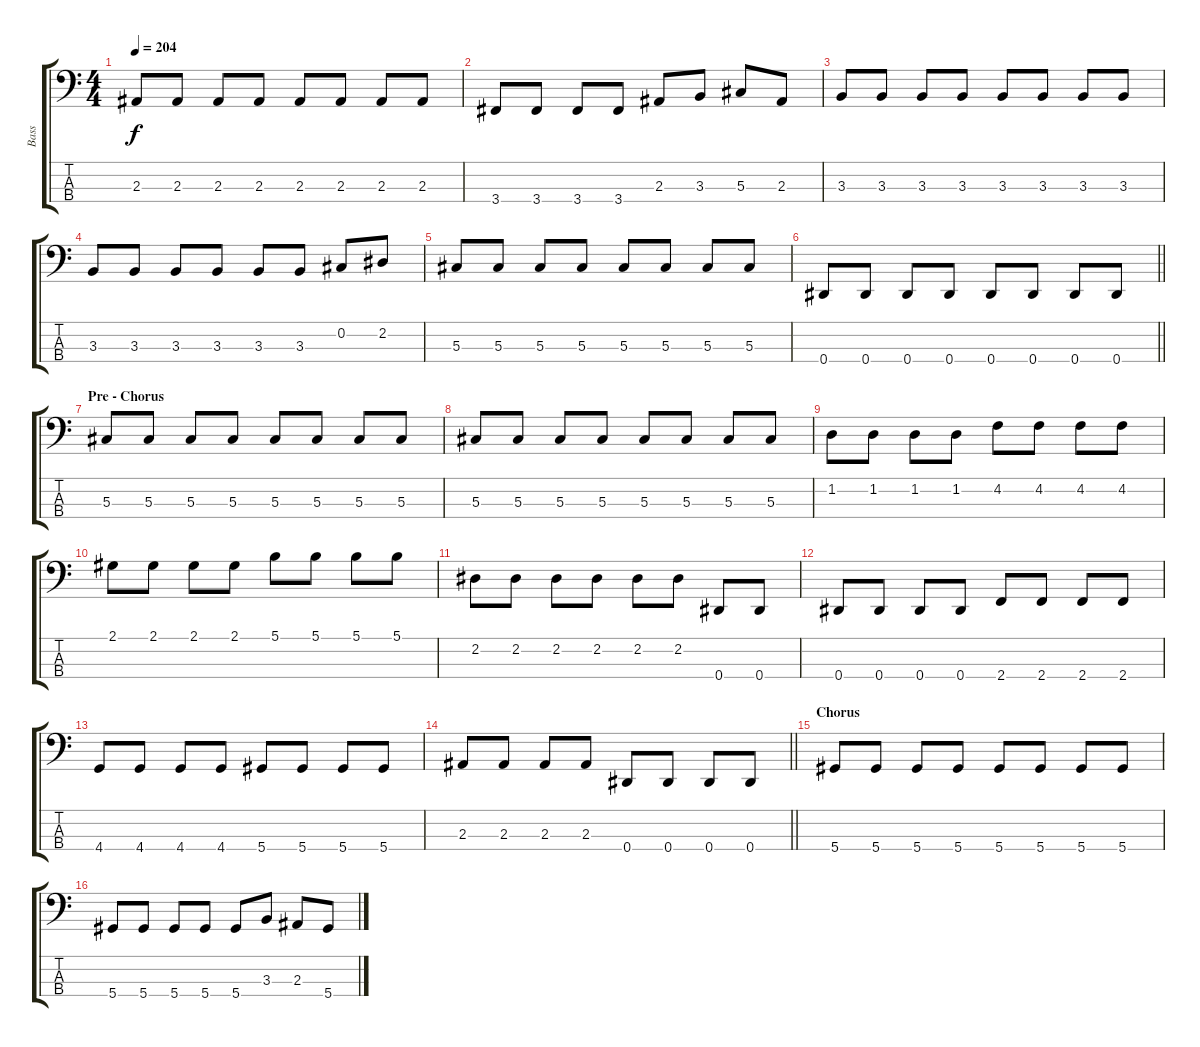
\track ("Bass" "Bass") {instrument electricbasspick}
\staff {score tabs}
\tuning (Gb2 Db2 Ab1 Eb1) {hide}
\ts (4 4)
\tempo 204
\clef f4
\ks c
2.3.8{dy f} 2.3.8 2.3.8 2.3.8 2.3.8 2.3.8 2.3.8 2.3.8 |
3.4.8 3.4.8 3.4.8 3.4.8 2.3.8 3.3.8 5.3.8 2.3.8 |
3.3.8 3.3.8 3.3.8 3.3.8 3.3.8 3.3.8 3.3.8 3.3.8 |
3.3.8 3.3.8 3.3.8 3.3.8 3.3.8 3.3.8 0.2.8 2.2.8 |
5.3.8 5.3.8 5.3.8 5.3.8 5.3.8 5.3.8 5.3.8 5.3.8 |
\barLineRight lightlight
0.4.8 0.4.8 0.4.8 0.4.8 0.4.8 0.4.8 0.4.8 0.4.8 |
\section ("" "Pre - Chorus")
5.3.8 5.3.8 5.3.8 5.3.8 5.3.8 5.3.8 5.3.8 5.3.8 |
5.3.8 5.3.8 5.3.8 5.3.8 5.3.8 5.3.8 5.3.8 5.3.8 |
1.2.8 1.2.8 1.2.8 1.2.8 4.2.8 4.2.8 4.2.8 4.2.8 |
2.1.8 2.1.8 2.1.8 2.1.8 5.1.8 5.1.8 5.1.8 5.1.8 |
2.2.8 2.2.8 2.2.8 2.2.8 2.2.8 2.2.8 0.4.8 0.4.8 |
0.4.8 0.4.8 0.4.8 0.4.8 2.4.8 2.4.8 2.4.8 2.4.8 |
4.4.8 4.4.8 4.4.8 4.4.8 5.4.8 5.4.8 5.4.8 5.4.8 |
\barLineRight lightlight
2.3.8 2.3.8 2.3.8 2.3.8 0.4.8 0.4.8 0.4.8 0.4.8 |
\section ("" "Chorus")
5.4.8 5.4.8 5.4.8 5.4.8 5.4.8 5.4.8 5.4.8 5.4.8 |
5.4.8 5.4.8 5.4.8 5.4.8 5.4.8 3.3.8 2.3.8 5.4.8
